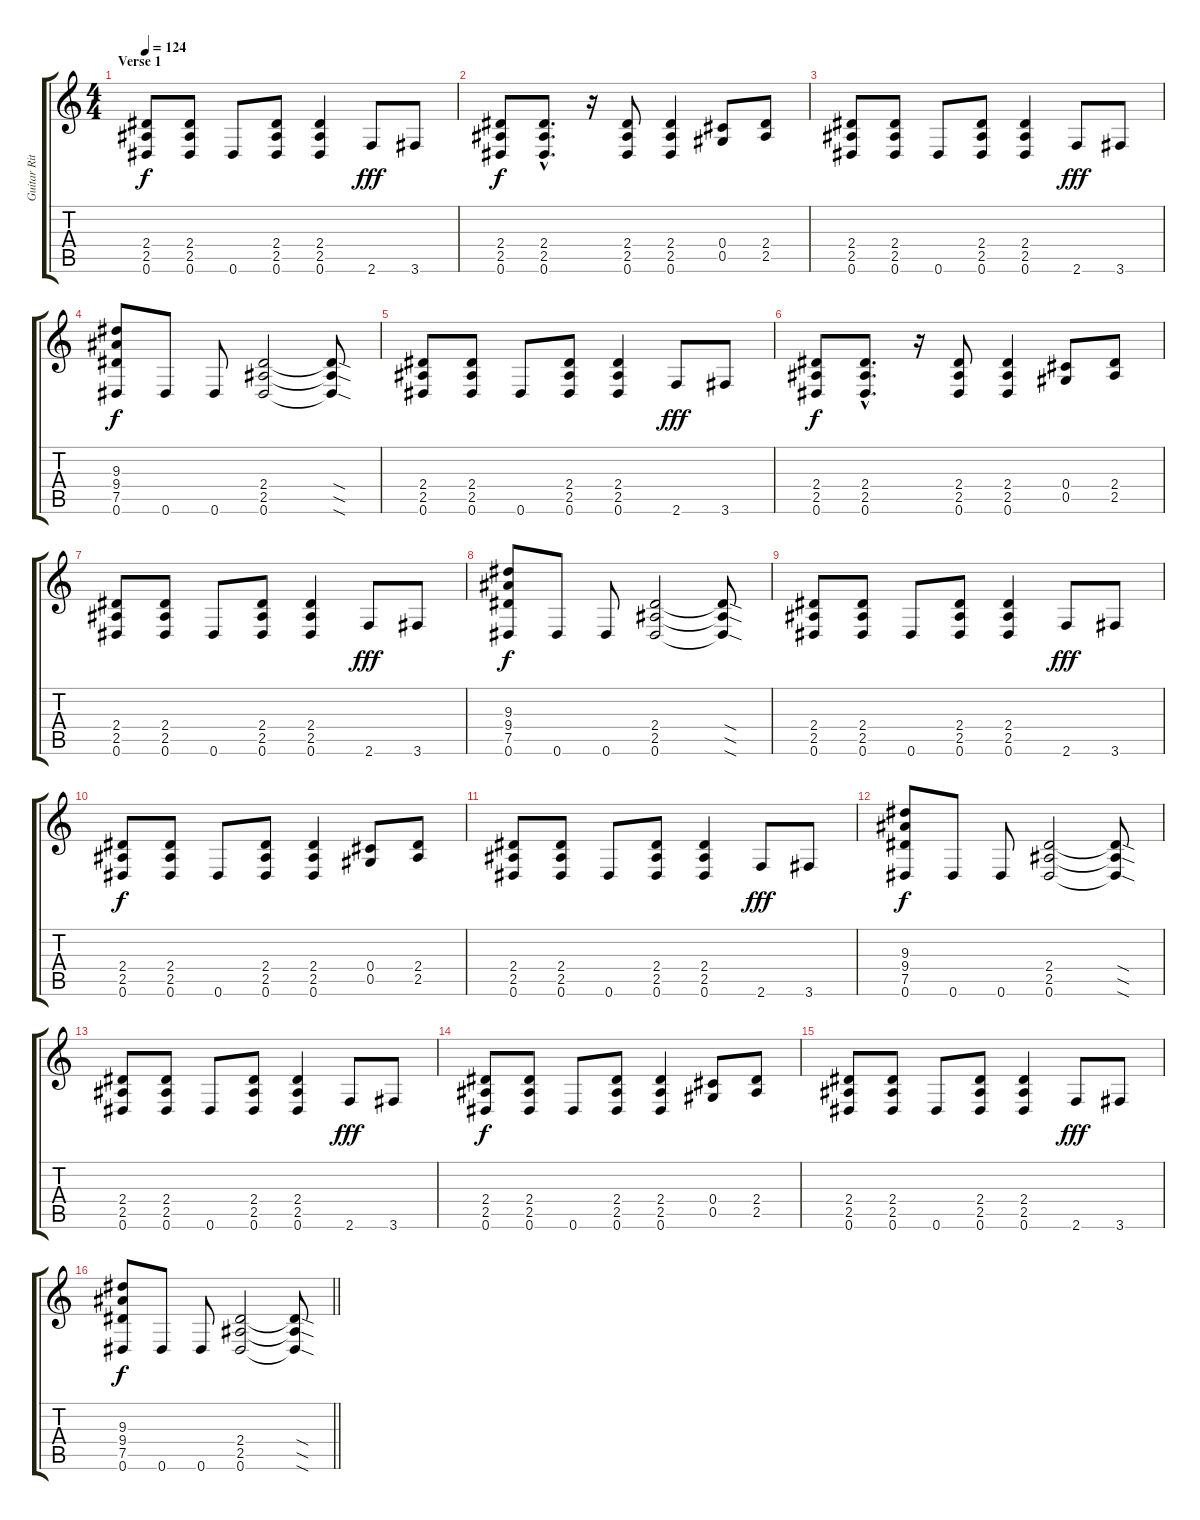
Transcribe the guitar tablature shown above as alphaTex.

\track ("Guitar Rithm 2" "Guitar Rit") {instrument overdrivenguitar}
\staff {score tabs}
\tuning (Eb4 Bb3 Gb3 Db3 Ab2 Eb2) {hide}
\ts (4 4)
\section ("" "Verse 1")
\tempo 124
\clef g2
\ks c
(2.4 2.5 0.6).8{dy f} (2.4 2.5 0.6).8 0.6.8 (2.4 2.5 0.6).8 (2.4 2.5 0.6).4 2.6.8{dy fff} 3.6.8 |
(2.4 2.5 0.6).8{dy f} (2.4{hac} 2.5{hac} 0.6{hac}).8{d} r.16 (2.4 2.5 0.6).8 (2.4 2.5 0.6).4 (0.4 0.5).8 (2.4 2.5).8 |
(2.4 2.5 0.6).8 (2.4 2.5 0.6).8 0.6.8 (2.4 2.5 0.6).8 (2.4 2.5 0.6).4 2.6.8{dy fff} 3.6.8 |
(9.3 9.4 7.5 0.6).8{dy f} 0.6.8 0.6.8 (2.4 2.5 0.6).2 (2.4{sod t} 2.5{sod t} 0.6{sod t}).8 |
(2.4 2.5 0.6).8 (2.4 2.5 0.6).8 0.6.8 (2.4 2.5 0.6).8 (2.4 2.5 0.6).4 2.6.8{dy fff} 3.6.8 |
(2.4 2.5 0.6).8{dy f} (2.4{hac} 2.5{hac} 0.6{hac}).8{d} r.16 (2.4 2.5 0.6).8 (2.4 2.5 0.6).4 (0.4 0.5).8 (2.4 2.5).8 |
(2.4 2.5 0.6).8 (2.4 2.5 0.6).8 0.6.8 (2.4 2.5 0.6).8 (2.4 2.5 0.6).4 2.6.8{dy fff} 3.6.8 |
(9.3 9.4 7.5 0.6).8{dy f} 0.6.8 0.6.8 (2.4 2.5 0.6).2 (2.4{sod t} 2.5{sod t} 0.6{sod t}).8 |
(2.4 2.5 0.6).8 (2.4 2.5 0.6).8 0.6.8 (2.4 2.5 0.6).8 (2.4 2.5 0.6).4 2.6.8{dy fff} 3.6.8 |
(2.4 2.5 0.6).8{dy f} (2.4 2.5 0.6).8 0.6.8 (2.4 2.5 0.6).8 (2.4 2.5 0.6).4 (0.4 0.5).8 (2.4 2.5).8 |
(2.4 2.5 0.6).8 (2.4 2.5 0.6).8 0.6.8 (2.4 2.5 0.6).8 (2.4 2.5 0.6).4 2.6.8{dy fff} 3.6.8 |
(9.3 9.4 7.5 0.6).8{dy f} 0.6.8 0.6.8 (2.4 2.5 0.6).2 (2.4{sod t} 2.5{sod t} 0.6{sod t}).8 |
(2.4 2.5 0.6).8 (2.4 2.5 0.6).8 0.6.8 (2.4 2.5 0.6).8 (2.4 2.5 0.6).4 2.6.8{dy fff} 3.6.8 |
(2.4 2.5 0.6).8{dy f} (2.4 2.5 0.6).8 0.6.8 (2.4 2.5 0.6).8 (2.4 2.5 0.6).4 (0.4 0.5).8 (2.4 2.5).8 |
(2.4 2.5 0.6).8 (2.4 2.5 0.6).8 0.6.8 (2.4 2.5 0.6).8 (2.4 2.5 0.6).4 2.6.8{dy fff} 3.6.8 |
\barLineRight lightlight
(9.3 9.4 7.5 0.6).8{dy f} 0.6.8 0.6.8 (2.4 2.5 0.6).2 (2.4{sod t} 2.5{sod t} 0.6{sod t}).8
